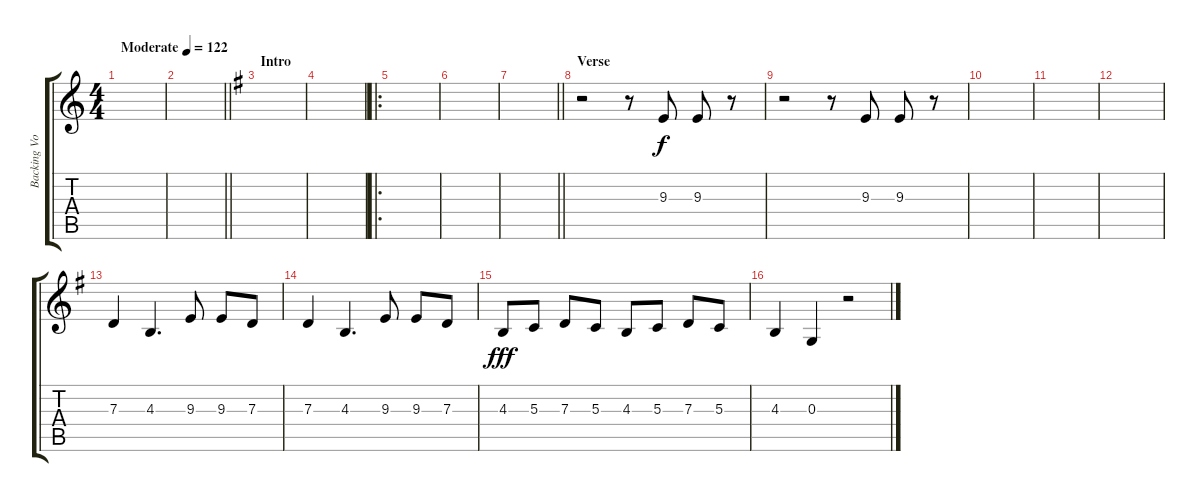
\track ("Backing Vox" "Backing Vo") {instrument lead2sawtooth}
\staff {score tabs}
\tuning (E4 B3 G3 D3 A2 E2) {hide}
\ts (4 4)
\tempo (122 "Moderate")
\clef g2
\ks c
|
\barLineRight lightlight
|
\section ("" "Intro")
\ks g
|
|
\ro
|
|
\barLineRight lightlight
|
\section ("" "Verse")
r.2 r.8 9.3.8 9.3.8 r.8 |
r.2 r.8 9.3.8 9.3.8 r.8 |
|
|
|
7.3.4 4.3.4{d} 9.3.8 9.3.8 7.3.8 |
7.3.4 4.3.4{d} 9.3.8 9.3.8 7.3.8 |
4.3.8{dy fff} 5.3.8 7.3.8 5.3.8 4.3.8 5.3.8 7.3.8 5.3.8 |
4.3.4 0.3.4 r.2
